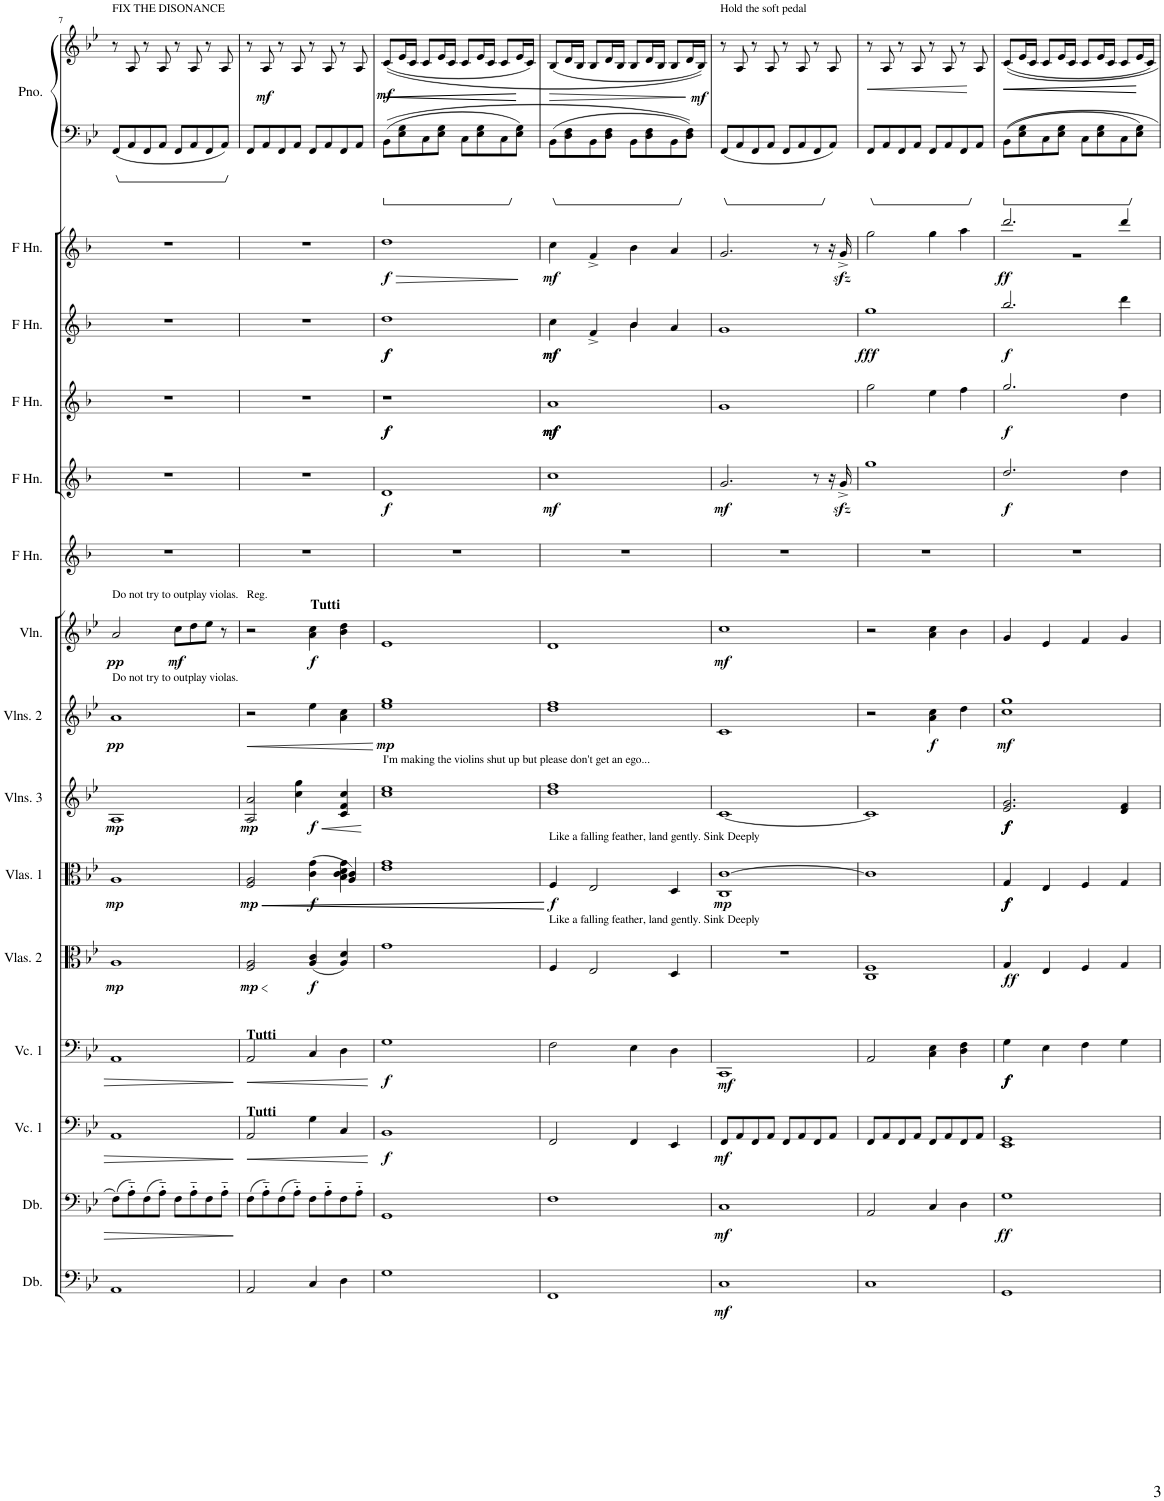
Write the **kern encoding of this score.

**kern	**dynam	**kern	**dynam	**kern	**dynam	**kern	**dynam	**kern	**dynam	**kern	**dynam	**kern	**dynam	**kern	**dynam	**kern	**dynam	**kern	**kern	**dynam	**kern	**dynam	**kern	**dynam	**kern	**dynam	**kern	**kern	**dynam
*part15	*part15	*part14	*part14	*part13	*part13	*part12	*part12	*part11	*part11	*part10	*part10	*part9	*part9	*part8	*part8	*part7	*part7	*part6	*part5	*part5	*part4	*part4	*part3	*part3	*part2	*part2	*part1	*part1	*part1
*staff16	*staff16	*staff15	*staff15	*staff14	*staff14	*staff13	*staff13	*staff12	*staff12	*staff11	*staff11	*staff10	*staff10	*staff9	*staff9	*staff8	*staff8	*staff7	*staff6	*staff6	*staff5	*staff5	*staff4	*staff4	*staff3	*staff3	*staff2	*staff1	*staff1/2
*I"Double Bass	*	*I"Double Bass	*	*I"Violoncello Solo  1	*	*I"Violoncello 1	*	*I"Violas 2	*	*I"Violas 1	*	*I"Violins 3	*	*I"Violins 2	*	*I"Violins 1	*	*I"Horn in F	*I"Horn in F	*	*I"Horn in F	*	*I"Horn in F	*	*I"Horn in F	*	*I"Piano	*	*
*I'Db.	*	*I'Db.	*	*I'Vc. 2	*	*I'Vc. 2	*	*I'Vlas. 2	*	*I'Vlas. 1	*	*I'Vlns. 3	*	*I'Vlns. 2	*	*I'Vlns. 1	*	*	*	*	*	*	*	*	*	*	*I'Pno.	*	*
!!LO:PB:g=z
*clefF4	*	*clefF4	*	*clefF4	*	*clefF4	*	*clefC3	*	*clefC3	*	*clefG2	*	*clefG2	*	*clefG2	*	*clefG2	*clefG2	*	*clefG2	*	*clefG2	*	*clefG2	*	*clefF4	*clefG2	*
*Trd7c12	*	*Trd7c12	*	*	*	*	*	*	*	*	*	*	*	*	*	*	*	*Trd4c7	*Trd4c7	*	*Trd4c7	*	*Trd4c7	*	*Trd4c7	*	*	*	*
*k[b-e-]	*	*k[b-e-]	*	*k[b-e-]	*	*k[b-e-]	*	*k[b-e-]	*	*k[b-e-]	*	*k[b-e-]	*	*k[b-e-]	*	*k[b-e-]	*	*k[b-]	*k[b-]	*	*k[b-]	*	*k[b-]	*	*k[b-]	*	*k[b-e-]	*k[b-e-]	*
*M4/4	*	*M4/4	*	*M4/4	*	*M4/4	*	*M4/4	*	*M4/4	*	*M4/4	*	*M4/4	*	*M4/4	*	*M4/4	*M4/4	*	*M4/4	*	*M4/4	*	*M4/4	*	*M4/4	*M4/4	*
=7	=7	=7	=7	=7	=7	=7	=7	=7	=7	=7	=7	=7	=7	=7	=7	=7	=7	=7	=7	=7	=7	=7	=7	=7	=7	=7	=7	=7	=7
!	!	!	!	!	!	!	!	!	!	!	!	!	!	!	!	!	!	!	!	!	!	!	!	!	!	!	!	!LO:TX:a:t=FIX THE DISONANCE	!
!	!	!	!	!	!	!	!	!	!	!	!	!	!	!	!	!LO:TX:a:t=Do not try to outplay violas.	!	!	!	!	!	!	!	!	!	!	!	!	!
!	!	!	!	!	!	!	!	!	!	!	!	!	!	!LO:TX:a:t=Do not try to outplay violas.	!	!	!	!	!	!	!	!	!	!	!	!	!	!	!
!	!	!	!	!	!	!	!	!	!LO:DY:b	!	!LO:DY:b	!	!LO:DY:b	!	!LO:DY:b	!	!LO:DY:b	!	!	!	!	!	!	!	!	!	!	!	!
1AA	.	(8F\L	.	1AA	.	1AA	.	1A	mp	1A	mp	1A	mp	1a	pp	2a/	pp	1r	1r	.	1r	.	1r	.	1r	.	8FF/L	8r	.
.	.	8A'~\)	.	.	.	.	.	.	.	.	.	.	.	.	.	.	.	.	.	.	.	.	.	.	.	.	8AA/	8A/	.
.	.	(8F\	.	.	.	.	.	.	.	.	.	.	.	.	.	.	.	.	.	.	.	.	.	.	.	.	8FF/	8r	.
.	.	8A'~\J)	.	.	.	.	.	.	.	.	.	.	.	.	.	.	.	.	.	.	.	.	.	.	.	.	8AA/J	8A/	.
!	!	!	!	!	!	!	!	!	!	!	!	!	!	!	!	!	!LO:DY:b	!	!	!	!	!	!	!	!	!	!	!	!
.	.	8F\L	.	.	.	.	.	.	.	.	.	.	.	.	.	8cc\L	mf	.	.	.	.	.	.	.	.	.	8FF/L	8r	.
.	.	8A'~\	.	.	.	.	.	.	.	.	.	.	.	.	.	8dd\	.	.	.	.	.	.	.	.	.	.	8AA/	8A/	.
.	.	8F\	.	.	.	.	.	.	.	.	.	.	.	.	.	8ee-\J	.	.	.	.	.	.	.	.	.	.	8FF/	8r	.
.	.	8A'~\J	.	.	.	.	.	.	.	.	.	.	.	.	.	8r	.	.	.	.	.	.	.	.	.	.	8AA/J	8A/	.
=8	=8	=8	=8	=8	=8	=8	=8	=8	=8	=8	=8	=8	=8	=8	=8	=8	=8	=8	=8	=8	=8	=8	=8	=8	=8	=8	=8	=8	=8
!	!	!	!	!	!	!	!	!	!	!	!	!	!	!	!	!LO:TX:a:t=Reg.	!	!	!	!	!	!	!	!	!	!	!	!	!
!	!	!	!	!	!	!LO:TX:a:B:t=Tutti	!	!	!	!	!	!	!	!	!	!	!	!	!	!	!	!	!	!	!	!	!	!	!
!	!	!	!	!LO:TX:a:B:t=Tutti	!	!	!	!	!	!	!	!	!	!	!	!	!	!	!	!	!	!	!	!	!	!	!	!	!
!	!	!	!	!	!LO:HP:b	!	!LO:HP:b	!	!LO:HP:b	!	!LO:HP:b	!	!	!	!LO:HP:b	!	!	!	!	!	!	!	!	!	!	!	!	!	!
*	*	*	*	*	*	*	*	*	*	*^	*	*	*	*	*	*	*	*	*	*	*	*	*	*	*	*	*	*	*
!	!	!	!	!	!	!	!	!	!LO:DY:n=1:b	!	!	!LO:DY:n=1:b	!	!LO:DY:b	!	!	!	!	!	!	!	!	!	!	!	!	!	!	!	!
2AA/	.	(8F\L	.	2AA/	<	2AA/	<	2F/ 2A/	< mp	2F/ 2A/	2.ryy	< mp	2A/ 2a/	mp	2r	<	2r	.	1r	1r	.	1r	.	1r	.	1r	.	8FF/L	8r	.
!	!	!	!	!	!	!	!	!	!	!	!	!	!	!	!	!	!	!	!	!	!	!	!	!	!	!	!	!	!	!LO:DY:b
.	.	8A'~\)	.	.	.	.	.	.	.	.	.	.	.	.	.	.	.	.	.	.	.	.	.	.	.	.	.	8AA/	8A/	mf
.	.	(8F\	.	.	.	.	.	.	.	.	.	.	.	.	.	.	.	.	.	.	.	.	.	.	.	.	.	8FF/	8r	.
.	.	8A'~\J)	.	.	.	.	.	.	.	.	.	.	.	.	.	.	.	.	.	.	.	.	.	.	.	.	.	8AA/J	8A/	.
!	!	!	!	!	!	!	!	!	!	!	!	!	!	!	!	!	!LO:TX:a:B:t=Tutti	!	!	!	!	!	!	!	!	!	!	!	!	!
!	!	!	!	!	!	!	!	!	!LO:DY:n=2:b	!	!	!LO:DY:n=2:b	!	!LO:HP:b	!	!	!	!	!	!	!	!	!	!	!	!	!	!	!	!
!	!	!	!	!	!	!	!	!	!	!	!	!	!	!LO:DY:n=1:b	!	!	!	!LO:DY:b	!	!	!	!	!	!	!	!	!	!	!	!
4C/	.	8F\L	.	4G\	.	4C/	.	(4A/ 4c/	f	(4c\ 4g\	.	f	4cc\ 4gg\	< f	4ee-\	.	4a\ 4cc\	f	.	.	.	.	.	.	.	.	.	8FF/L	8r	.
.	.	8A'~\	.	.	.	.	.	.	.	.	.	.	.	.	.	.	.	.	.	.	.	.	.	.	.	.	.	8AA/	8A/	.
4D\	.	8F\	.	4C/	.	4D\	.	4A/ 4d/)	.	4A/ 4c/)	4B-\ 4c\ 4d\ 4g\	.	4c/ 4f/ 4cc/	.	4a\ 4cc\	.	4b-\ 4dd\	.	.	.	.	.	.	.	.	.	.	8FF/	8r	.
.	.	8A'~\J	.	.	.	.	.	.	.	.	.	.	.	.	.	.	.	.	.	.	.	.	.	.	.	.	.	8AA/J	8A/	.
*	*	*	*	*	*	*	*	*	*	*v	*v	*	*	*	*	*	*	*	*	*	*	*	*	*	*	*	*	*	*	*
.	.	.	.	.	[	.	[	.	.	.	.	.	.	.	[	.	.	.	.	.	.	.	.	.	.	.	.	.	.
=9	=9	=9	=9	=9	=9	=9	=9	=9	=9	=9	=9	=9	=9	=9	=9	=9	=9	=9	=9	=9	=9	=9	=9	=9	=9	=9	=9	=9	=9
!	!	!	!	!	!	!	!	!	!	!	!	!LO:TX:a:t=I'm making the violins shut up but please don't get an ego...	!	!	!	!	!	!	!	!	!	!	!	!	!	!	!	!	!
!	!	!	!	!	!LO:DY:b	!	!LO:DY:b	!	!	!	!	!	!	!	!LO:DY:b	!	!	!	!	!LO:DY:b	!	!LO:DY:b	!	!	!	!LO:HP:b	!	!	!LO:HP:b
!	!	!	!	!	!	!	!	!	!	!	!	!	!	!	!	!	!	!	!	!	!	!LO:DY:n=1:b	!	!LO:DY:b	!	!	!	!	!
!	!	!	!	!	!	!	!	!	!	!	!	!	!	!	!	!	!	!	!	!	!	!	!	!LO:DY:n=1:b	!	!LO:DY:n=1:b	!	!	!LO:DY:n=1:b
1G	.	1GG	.	1BB-	f	1G	f	1g	.	1e- 1g	.	1cc 1ee-	.	1ee- 1gg	mp	1e-	.	1r	1d	f	1r	f f	1dd	f f	1dd	> f	8BB-\L	((8c/L	< mf
.	.	.	.	.	.	.	.	.	.	.	.	.	.	.	.	.	.	.	.	.	.	.	.	.	.	.	8E-\ 8G\	16e-/L	.
.	.	.	.	.	.	.	.	.	.	.	.	.	.	.	.	.	.	.	.	.	.	.	.	.	.	.	.	16c/JJ	.
.	.	.	.	.	.	.	.	.	.	.	.	.	.	.	.	.	.	.	.	.	.	.	.	.	.	.	8C\	8c/L	.
.	.	.	.	.	.	.	.	.	.	.	.	.	.	.	.	.	.	.	.	.	.	.	.	.	.	.	8E-\ 8G\J	16e-/L	.
.	.	.	.	.	.	.	.	.	.	.	.	.	.	.	.	.	.	.	.	.	.	.	.	.	.	.	.	16c/JJ	.
.	.	.	.	.	.	.	.	.	.	.	.	.	.	.	.	.	.	.	.	.	.	.	.	.	.	.	8C\L	8c/L	.
.	.	.	.	.	.	.	.	.	.	.	.	.	.	.	.	.	.	.	.	.	.	.	.	.	.	.	8E-\ 8G\	16e-/L	.
.	.	.	.	.	.	.	.	.	.	.	.	.	.	.	.	.	.	.	.	.	.	.	.	.	.	.	.	16c/JJ	.
.	.	.	.	.	.	.	.	.	.	.	.	.	.	.	.	.	.	.	.	.	.	.	.	.	.	.	8C\	8c/L	.
.	.	.	.	.	.	.	.	.	.	.	.	.	.	.	.	.	.	.	.	.	.	.	.	.	.	.	8E-\ 8G\J	16e-/L	.
.	.	.	.	.	.	.	.	.	.	.	.	.	.	.	.	.	.	.	.	.	.	.	.	.	.	.	.	16c/JJ)	.
.	.	.	.	.	.	.	.	.	[	.	[	.	[	.	.	.	.	.	.	.	.	.	.	.	.	.	.	.	[
=10	=10	=10	=10	=10	=10	=10	=10	=10	=10	=10	=10	=10	=10	=10	=10	=10	=10	=10	=10	=10	=10	=10	=10	=10	=10	=10	=10	=10	=10
*	*	*	*	*	*	*	*	*	*	*	*	*	*	*	*	*	*	*	*	*	*	*	*^	*	*	*	*	*	*
!	!	!	!	!	!	!	!	!	!	!LO:TX:a:t=Like a falling feather, land gently. Sink Deeply	!	!	!	!	!	!	!	!	!	!	!	!	!	!	!	!	!	!	!	!
!	!	!	!	!	!	!	!	!LO:TX:a:t=Like a falling feather, land gently. Sink Deeply	!	!	!	!	!	!	!	!	!	!	!	!	!	!	!	!	!	!	!	!	!	!
!	!	!	!	!	!	!	!	!	!	!	!LO:DY:b	!	!	!	!	!	!	!	!	!LO:DY:b	!	!LO:DY:b	!	!	!	!	!	!	!	!LO:HP:b
!	!	!	!	!	!	!	!	!	!	!	!	!	!	!	!	!	!	!	!	!	!	!LO:DY:n=1:b	!	!	!	!	!	!	!	!
!	!	!	!	!	!	!	!	!	!	!	!	!	!	!	!	!	!	!	!	!	!	!LO:DY:n=2:b	!	!	!LO:DY:b	!	!	!	!	!
!	!	!	!	!	!	!	!	!	!	!	!	!	!	!	!	!	!	!	!	!	!	!	!	!	!LO:DY:n=1:b	!	!LO:DY:b	!	!	!
1FF	.	1F	.	2FF/	.	2F\	.	4F/	.	4F/	f	1dd 1ff	.	1dd 1ff	.	1d	.	1r	1cc	mf	1a	mf mf mf	4cc\	2ryy	mf mf	4cc\	mf	8BB-\L	(8B-/L	>
.	.	.	.	.	.	.	.	.	.	.	.	.	.	.	.	.	.	.	.	.	.	.	.	.	.	.	.	8D\ 8F\	16d/L	.
.	.	.	.	.	.	.	.	.	.	.	.	.	.	.	.	.	.	.	.	.	.	.	.	.	.	.	.	.	16B-/JJ	.
.	.	.	.	.	.	.	.	2E-/	.	2E-/	.	.	.	.	.	.	.	.	.	.	.	.	4f^/	.	.	4f^/	]	8BB-\	8B-/L	.
.	.	.	.	.	.	.	.	.	.	.	.	.	.	.	.	.	.	.	.	.	.	.	.	.	.	.	.	8D\ 8F\J	16d/L	.
.	.	.	.	.	.	.	.	.	.	.	.	.	.	.	.	.	.	.	.	.	.	.	.	.	.	.	.	.	16B-/JJ	.
.	.	.	.	4FF/	.	4E-\	.	.	.	.	.	.	.	.	.	.	.	.	.	.	.	.	4b-/	4b-\	.	4b-\	.	8BB-\L	8B-/L	.
.	.	.	.	.	.	.	.	.	.	.	.	.	.	.	.	.	.	.	.	.	.	.	.	.	.	.	.	8D\ 8F\	16d/L	.
.	.	.	.	.	.	.	.	.	.	.	.	.	.	.	.	.	.	.	.	.	.	.	.	.	.	.	.	.	16B-/JJ	.
.	.	.	.	4EE-/	.	4D\	.	4D/	.	4D/	.	.	.	.	.	.	.	.	.	.	.	.	4a/	4ryy	.	4a/	.	8BB-\	8B-/L	.
.	.	.	.	.	.	.	.	.	.	.	.	.	.	.	.	.	.	.	.	.	.	.	.	.	.	.	.	8D\ 8F\J	16d/L	.
!	!	!	!	!	!	!	!	!	!	!	!	!	!	!	!	!	!	!	!	!	!	!	!	!	!	!	!	!	!	!LO:DY:b
.	.	.	.	.	.	.	.	.	.	.	.	.	.	.	.	.	.	.	.	.	.	.	.	.	.	.	.	.	16B-/JJ))	mf
*	*	*	*	*	*	*	*	*	*	*	*	*	*	*	*	*	*	*	*	*	*	*	*v	*v	*	*	*	*	*	*
.	.	.	.	.	.	.	.	.	.	.	.	.	.	.	.	.	.	.	.	.	.	.	.	.	.	.	.	.	]
=11	=11	=11	=11	=11	=11	=11	=11	=11	=11	=11	=11	=11	=11	=11	=11	=11	=11	=11	=11	=11	=11	=11	=11	=11	=11	=11	=11	=11	=11
!	!	!	!	!	!	!	!	!	!	!	!	!	!	!	!	!	!	!	!	!	!	!	!	!	!	!	!	!LO:TX:a:t=Hold the soft pedal	!
!	!LO:DY:b	!	!LO:DY:b	!	!LO:DY:b	!	!LO:DY:b	!	!	!	!LO:DY:b	!	!	!	!	!	!LO:DY:b	!	!	!LO:DY:b	!	!	!	!	!	!	!	!	!
1C	mf	1C	mf	8FF/L	mf	1CC	mf	1r	.	1C [1c	mp	[1c	.	1c	.	1cc	mf	1r	2.g/	mf	1g	.	1g	.	2.g/	.	8FF/L	8r	.
.	.	.	.	8AA/	.	.	.	.	.	.	.	.	.	.	.	.	.	.	.	.	.	.	.	.	.	.	8AA/	8A/	.
.	.	.	.	8FF/	.	.	.	.	.	.	.	.	.	.	.	.	.	.	.	.	.	.	.	.	.	.	8FF/	8r	.
.	.	.	.	8AA/J	.	.	.	.	.	.	.	.	.	.	.	.	.	.	.	.	.	.	.	.	.	.	8AA/J	8A/	.
.	.	.	.	8FF/L	.	.	.	.	.	.	.	.	.	.	.	.	.	.	.	.	.	.	.	.	.	.	8FF/L	8r	.
.	.	.	.	8AA/	.	.	.	.	.	.	.	.	.	.	.	.	.	.	.	.	.	.	.	.	.	.	8AA/	8A/	.
.	.	.	.	8FF/	.	.	.	.	.	.	.	.	.	.	.	.	.	.	8r	.	.	.	.	.	8r	.	8FF/	8r	.
.	.	.	.	8AA/J	.	.	.	.	.	.	.	.	.	.	.	.	.	.	16r	.	.	.	.	.	16r	.	8AA/J	8A/	.
.	.	.	.	.	.	.	.	.	.	.	.	.	.	.	.	.	.	.	16gzz<^/	.	.	.	.	.	16gzz<^/	.	.	.	.
=12	=12	=12	=12	=12	=12	=12	=12	=12	=12	=12	=12	=12	=12	=12	=12	=12	=12	=12	=12	=12	=12	=12	=12	=12	=12	=12	=12	=12	=12
!	!	!	!	!	!	!	!	!	!LO:DY:b	!	!	!	!	!	!	!	!	!	!	!	!	!	!	!LO:DY:b	!	!	!	!	!LO:HP:b
1C	.	2AA/	.	8FF/L	.	2AA/	.	1C 1F	ff	1c]	.	1c]	.	2r	.	2r	.	1r	1gg	.	2gg\	.	1gg	fff	2gg\	.	8FF/L	8r	<
.	.	.	.	8AA/	.	.	.	.	.	.	.	.	.	.	.	.	.	.	.	.	.	.	.	.	.	.	8AA/	8A/	.
.	.	.	.	8FF/	.	.	.	.	.	.	.	.	.	.	.	.	.	.	.	.	.	.	.	.	.	.	8FF/	8r	.
.	.	.	.	8AA/J	.	.	.	.	.	.	.	.	.	.	.	.	.	.	.	.	.	.	.	.	.	.	8AA/J	8A/	.
!	!	!	!	!	!	!	!	!	!	!	!	!	!	!	!LO:DY:b	!	!	!	!	!	!	!	!	!	!	!	!	!	!
.	.	4C/	.	8FF/L	.	4C\ 4E-\	.	.	.	.	.	.	.	4a\ 4cc\	f	4a\ 4cc\	.	.	.	.	4ee\	.	.	.	4gg\	.	8FF/L	8r	.
.	.	.	.	8AA/	.	.	.	.	.	.	.	.	.	.	.	.	.	.	.	.	.	.	.	.	.	.	8AA/	8A/	.
.	.	4D\	.	8FF/	.	4D\ 4F\	.	.	.	.	.	.	.	4dd\	.	4b-\	.	.	.	.	4ff\	.	.	.	4aa\	.	8FF/	8r	.
.	.	.	.	8AA/J	.	.	.	.	.	.	.	.	.	.	.	.	.	.	.	.	.	.	.	.	.	.	8AA/J	8A/	.
.	.	.	.	.	.	.	.	.	.	.	.	.	.	.	.	.	.	.	.	.	.	.	.	.	.	.	.	.	[
=13	=13	=13	=13	=13	=13	=13	=13	=13	=13	=13	=13	=13	=13	=13	=13	=13	=13	=13	=13	=13	=13	=13	=13	=13	=13	=13	=13	=13	=13
*	*	*	*	*	*	*	*	*	*	*	*	*	*	*	*	*	*	*	*	*	*	*	*	*	*^	*	*	*	*
!	!	!	!LO:DY:b	!	!	!	!LO:DY:b	!	!	!	!	!	!	!	!	!	!	!	!	!	!	!	!	!	!	!	!	!	!	!LO:HP:b
!	!	!	!	!	!	!	!LO:DY:n=1:b	!	!	!	!	!	!	!	!	!	!	!	!	!	!	!	!	!	!	!	!	!	!	!
!	!	!	!	!	!	!	!LO:DY:n=2:b	!	!	!	!LO:DY:b	!	!	!	!	!	!	!	!	!	!	!	!	!	!	!	!	!	!	!
!	!	!	!	!	!	!	!	!	!	!	!LO:DY:n=1:b	!	!	!	!	!	!	!	!	!	!	!	!	!	!	!	!	!	!	!
!	!	!	!	!	!	!	!	!	!	!	!LO:DY:n=2:b	!	!LO:DY:b	!	!	!	!	!	!	!	!	!	!	!	!	!	!	!	!	!
!	!	!	!	!	!	!	!	!	!	!	!	!	!LO:DY:n=1:b	!	!	!	!	!	!	!	!	!	!	!	!	!	!	!	!	!
!	!	!	!	!	!	!	!	!	!	!	!	!	!LO:DY:n=2:b	!	!LO:DY:b	!	!	!	!	!LO:DY:b	!	!LO:DY:b	!	!LO:DY:b	!	!	!LO:DY:b	!	!	!
1GG	.	1G	ff	1EE- 1GG	.	4G\	f f f	4G/	.	4G/	f f f	2.e-/ 2.g/	f f f	1cc 1gg	mf	4g/	.	1r	2.dd/	f	2.gg/	f	2.bb-/	f	2.ddd/	1r	ff	8BB-\L	(8c/L	<
.	.	.	.	.	.	.	.	.	.	.	.	.	.	.	.	.	.	.	.	.	.	.	.	.	.	.	.	8E-\ 8G\	16e-/L	.
.	.	.	.	.	.	.	.	.	.	.	.	.	.	.	.	.	.	.	.	.	.	.	.	.	.	.	.	.	16c/JJ	.
.	.	.	.	.	.	4E-\	.	4E-/	.	4E-/	.	.	.	.	.	4e-/	.	.	.	.	.	.	.	.	.	.	.	8C\	8c/L	.
.	.	.	.	.	.	.	.	.	.	.	.	.	.	.	.	.	.	.	.	.	.	.	.	.	.	.	.	8E-\ 8G\J	16e-/L	.
.	.	.	.	.	.	.	.	.	.	.	.	.	.	.	.	.	.	.	.	.	.	.	.	.	.	.	.	.	16c/JJ	.
.	.	.	.	.	.	4F\	.	4F/	.	4F/	.	.	.	.	.	4f/	.	.	.	.	.	.	.	.	.	.	.	8C\L	8c/L	.
.	.	.	.	.	.	.	.	.	.	.	.	.	.	.	.	.	.	.	.	.	.	.	.	.	.	.	.	8E-\ 8G\	16e-/L	.
.	.	.	.	.	.	.	.	.	.	.	.	.	.	.	.	.	.	.	.	.	.	.	.	.	.	.	.	.	16c/JJ	.
.	.	.	.	.	.	4G\	.	4G/	.	4G/	.	4d/ 4f/	.	.	.	4g/	.	.	4dd\	.	4dd\	.	4ddd\	.	4ddd/	.	.	8C\	8c/L	.
.	.	.	.	.	.	.	.	.	.	.	.	.	.	.	.	.	.	.	.	.	.	.	.	.	.	.	.	8E-\ 8G\J	16e-/L	.
.	.	.	.	.	.	.	.	.	.	.	.	.	.	.	.	.	.	.	.	.	.	.	.	.	.	.	.	.	16c/JJ)	.
*	*	*	*	*	*	*	*	*	*	*	*	*	*	*	*	*	*	*	*	*	*	*	*	*	*v	*v	*	*	*	*
.	.	.	.	.	.	.	.	.	.	.	.	.	.	.	.	.	.	.	.	.	.	.	.	.	.	.	.	.	[
=	=	=	=	=	=	=	=	=	=	=	=	=	=	=	=	=	=	=	=	=	=	=	=	=	=	=	=	=	=
*-	*-	*-	*-	*-	*-	*-	*-	*-	*-	*-	*-	*-	*-	*-	*-	*-	*-	*-	*-	*-	*-	*-	*-	*-	*-	*-	*-	*-	*-
